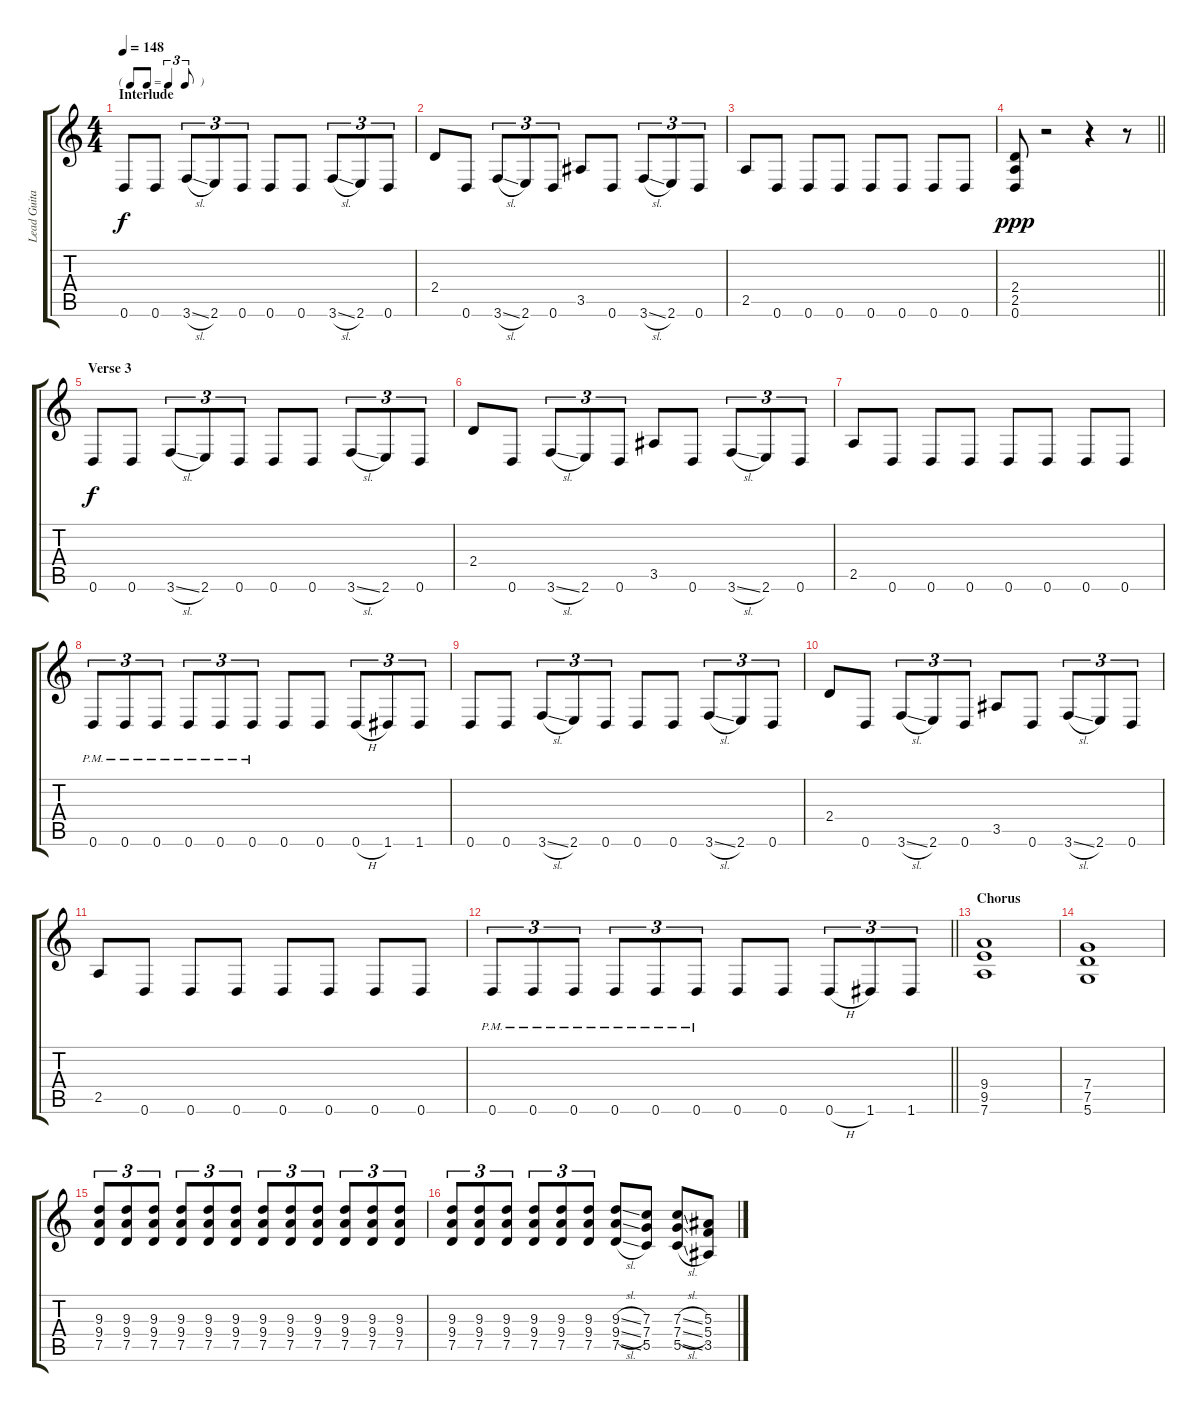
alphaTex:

\track ("Lead Guitar" "Lead Guita") {instrument distortionguitar}
\staff {score tabs}
\tuning (D4 A3 F3 C3 G2 D2) {hide}
\ts (4 4)
\tf triplet8th
\section ("" "Interlude")
\tempo 148
\clef g2
\ks c
0.6.8{dy f} 0.6.8 3.6{sl}.8{tu (3 2)} 2.6.8{tu (3 2)} 0.6.8{tu (3 2)} 0.6.8 0.6.8 3.6{sl}.8{tu (3 2)} 2.6.8{tu (3 2)} 0.6.8{tu (3 2)} |
2.4.8 0.6.8 3.6{sl}.8{tu (3 2)} 2.6.8{tu (3 2)} 0.6.8{tu (3 2)} 3.5.8 0.6.8 3.6{sl}.8{tu (3 2)} 2.6.8{tu (3 2)} 0.6.8{tu (3 2)} |
2.5.8 0.6.8 0.6.8 0.6.8 0.6.8 0.6.8 0.6.8 0.6.8 |
\barLineRight lightlight
(2.4 2.5 0.6).8{dy ppp} r.2 r.4 r.8 |
\section ("" "Verse 3")
0.6.8{dy f} 0.6.8 3.6{sl}.8{tu (3 2)} 2.6.8{tu (3 2)} 0.6.8{tu (3 2)} 0.6.8 0.6.8 3.6{sl}.8{tu (3 2)} 2.6.8{tu (3 2)} 0.6.8{tu (3 2)} |
2.4.8 0.6.8 3.6{sl}.8{tu (3 2)} 2.6.8{tu (3 2)} 0.6.8{tu (3 2)} 3.5.8 0.6.8 3.6{sl}.8{tu (3 2)} 2.6.8{tu (3 2)} 0.6.8{tu (3 2)} |
2.5.8 0.6.8 0.6.8 0.6.8 0.6.8 0.6.8 0.6.8 0.6.8 |
0.6{pm}.8{tu (3 2)} 0.6{pm}.8{tu (3 2)} 0.6{pm}.8{tu (3 2)} 0.6{pm}.8{tu (3 2)} 0.6{pm}.8{tu (3 2)} 0.6{pm}.8{tu (3 2)} 0.6.8 0.6.8 0.6{h}.8{tu (3 2)} 1.6.8{tu (3 2)} 1.6.8{tu (3 2)} |
0.6.8 0.6.8 3.6{sl}.8{tu (3 2)} 2.6.8{tu (3 2)} 0.6.8{tu (3 2)} 0.6.8 0.6.8 3.6{sl}.8{tu (3 2)} 2.6.8{tu (3 2)} 0.6.8{tu (3 2)} |
2.4.8 0.6.8 3.6{sl}.8{tu (3 2)} 2.6.8{tu (3 2)} 0.6.8{tu (3 2)} 3.5.8 0.6.8 3.6{sl}.8{tu (3 2)} 2.6.8{tu (3 2)} 0.6.8{tu (3 2)} |
2.5.8 0.6.8 0.6.8 0.6.8 0.6.8 0.6.8 0.6.8 0.6.8 |
\barLineRight lightlight
0.6{pm}.8{tu (3 2)} 0.6{pm}.8{tu (3 2)} 0.6{pm}.8{tu (3 2)} 0.6{pm}.8{tu (3 2)} 0.6{pm}.8{tu (3 2)} 0.6{pm}.8{tu (3 2)} 0.6.8 0.6.8 0.6{h}.8{tu (3 2)} 1.6.8{tu (3 2)} 1.6.8{tu (3 2)} |
\section ("" "Chorus")
(9.4 9.5 7.6).1 |
(7.4 7.5 5.6).1 |
(9.3 9.4 7.5).8{tu (3 2)} (9.3 9.4 7.5).8{tu (3 2)} (9.3 9.4 7.5).8{tu (3 2)} (9.3 9.4 7.5).8{tu (3 2)} (9.3 9.4 7.5).8{tu (3 2)} (9.3 9.4 7.5).8{tu (3 2)} (9.3 9.4 7.5).8{tu (3 2)} (9.3 9.4 7.5).8{tu (3 2)} (9.3 9.4 7.5).8{tu (3 2)} (9.3 9.4 7.5).8{tu (3 2)} (9.3 9.4 7.5).8{tu (3 2)} (9.3 9.4 7.5).8{tu (3 2)} |
(9.3 9.4 7.5).8{tu (3 2)} (9.3 9.4 7.5).8{tu (3 2)} (9.3 9.4 7.5).8{tu (3 2)} (9.3 9.4 7.5).8{tu (3 2)} (9.3 9.4 7.5).8{tu (3 2)} (9.3 9.4 7.5).8{tu (3 2)} (9.3{sl} 9.4{sl} 7.5{sl}).8 (7.3 7.4 5.5).8 (7.3{sl} 7.4{sl} 5.5{sl}).8 (5.3 5.4 3.5).8
